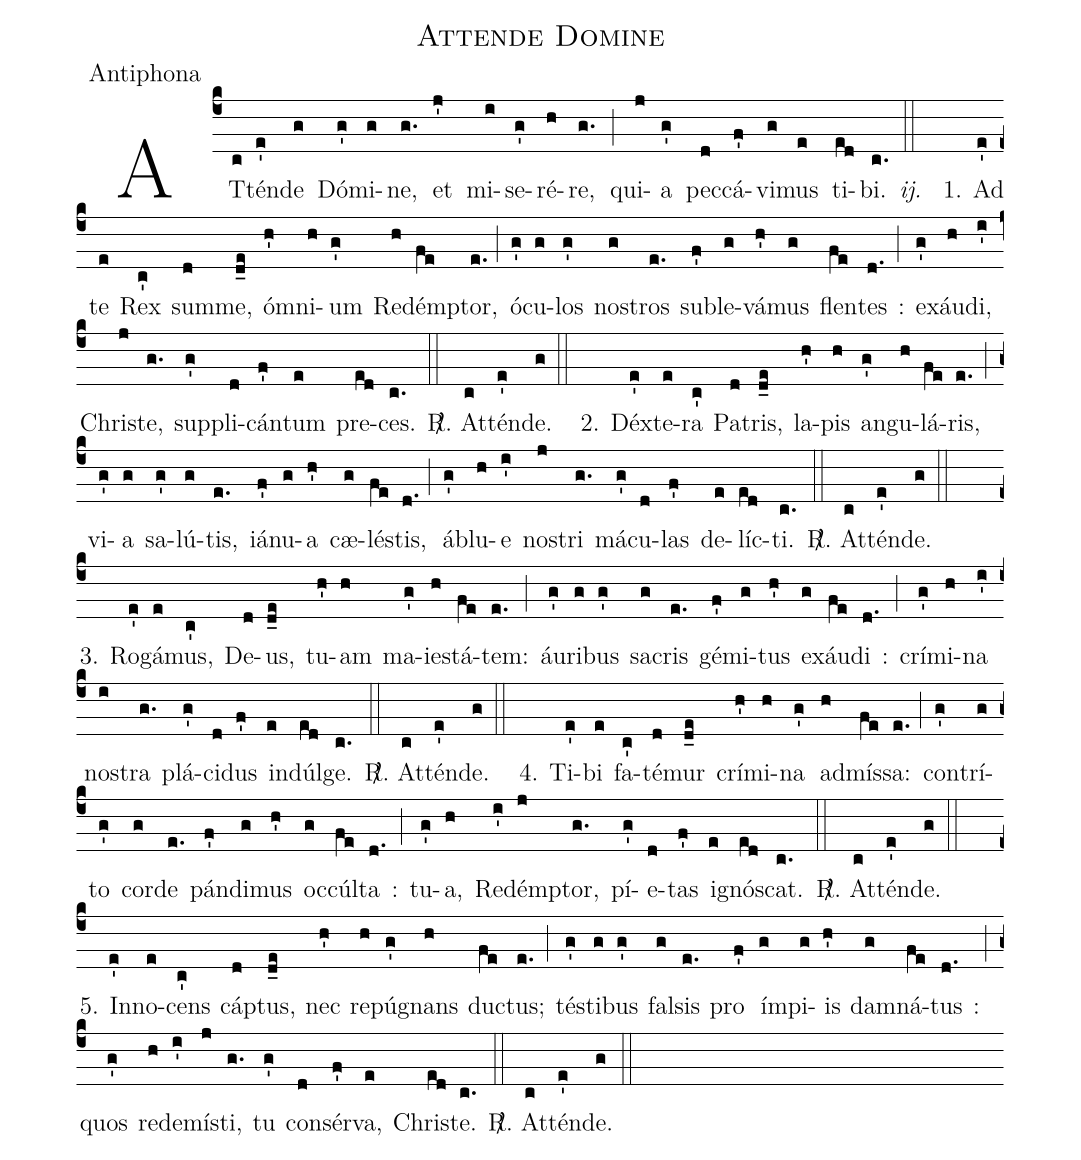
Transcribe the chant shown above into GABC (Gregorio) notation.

name:Attende Domine;
office-part:Antiphona;
%%
(c4) AT(c)tén(e')de(g) Dó(g')mi(g)ne,(g.) et(j') mi(i)se(g')ré(h)re,(g.) (;)
qui(j)a(g') pec(d)cá(f')vi(g)mus(e) ti(ed)bi.(c.) <i>ij.</i>(::)
%
()1. Ad(e') te(e) Rex(c') sum(d)me,(d_e) ó(h')mni(h)um(g') Red(h)ém(fe)ptor,(e.) (;)
ó(g')cu(g)los(g') nos(g)tros(e.) su(f')ble(g)vá(h')mus(g) flen(fe)tes(d.) :(;)
e(g')xáu(h)di,(i') Chris(j)te,(g.) sup(g')pli(d)cán(f')tum(e) pre(ed)ces.(c.) (::)
<sp>R/</sp>. At(c)tén(e')de.(g) (::)
%
()2. Déx(e')te(e)ra(c') Pa(d)tris,(d_e) la(h')pis(h) an(g')gu(h)lá(fe)ris,(e.) (;)
vi(g')a(g) sa(g')lú(g)tis,(e.) iá(f')nu(g)a(h') cæ(g)lé(fe)stis,(d.) (;)
á(g')blu(h)e(i') nos(j)tri(g.) má(g')cu(d)las(f') de(e)líc(ed)ti.(c.) (::)
<sp>R/</sp>. At(c)tén(e')de.(g) (::)
%
()3. Ro(e')gá(e)mus,(c') De(d)us,(d_e) tu(h')am(h) ma(g')ies(h)tá(fe)tem:(e.) (;)
áu(g')ri(g)bus(g') sac(g)ris(e.) gé(f')mi(g)tus(h') e(g)xáu(fe)di(d.) :(;)
crí(g')mi(h)na(i') nos(i)tra(g.) plá(g')ci(d)dus(f') in(e)dúl(ed)ge.(c.) (::)
<sp>R/</sp>. At(c)tén(e')de.(g) (::)
%
()4. Ti(e')bi(e) fa(c')té(d)mur(d_e) crí(h')mi(h)na(g') ad(h)mís(fe)sa:(e.) (;)
con(g')trí(g)to(g') cor(g)de(e.) pán(f')di(g)mus(h') oc(g)cúl(fe)ta(d.) :(;)
tu(g')a,(h) Re(i')dém(j)ptor,(g.) pí(g')e(d)tas(f') i(e)gnós(ed)cat.(c.) (::)
<sp>R/</sp>. At(c)tén(e')de.(g) (::)
%
()5. In(e')no(e)cens(c') cáp(d)tus,(d_e) nec(h') re(h)púg(g')nans(h) duc(fe)tus;(e.) (;)
tés(g')ti(g)bus(g') fal(g)sis(e.) pro(f') ím(g)pi(g)is(h') dam(g)ná(fe)tus(d.) :(;)
quos(g') re(h)de(i')mís(j)ti,(g.) tu(g') con(d)sér(f')va,(e) Chri(ed)ste.(c.) (::)
<sp>R/</sp>. At(c)tén(e')de.(g) (::)
